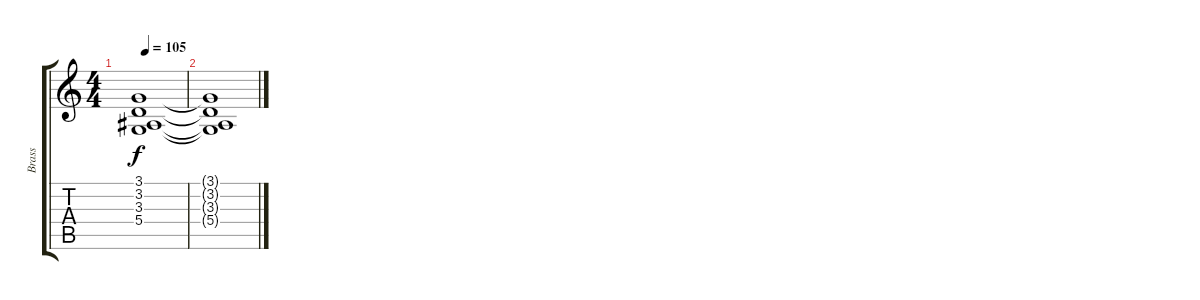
\track ("Brass" "Brass") {instrument frenchhorn}
\staff {score tabs}
\tuning (E4 B3 G3 D3 A2 E2) {hide}
\ts (4 4)
\tempo 105
\clef g2
\ks c
(3.1 3.2 3.3 5.4).1{dy f} |
(3.1{t} 3.2{t} 3.3{t} 5.4{t}).1
